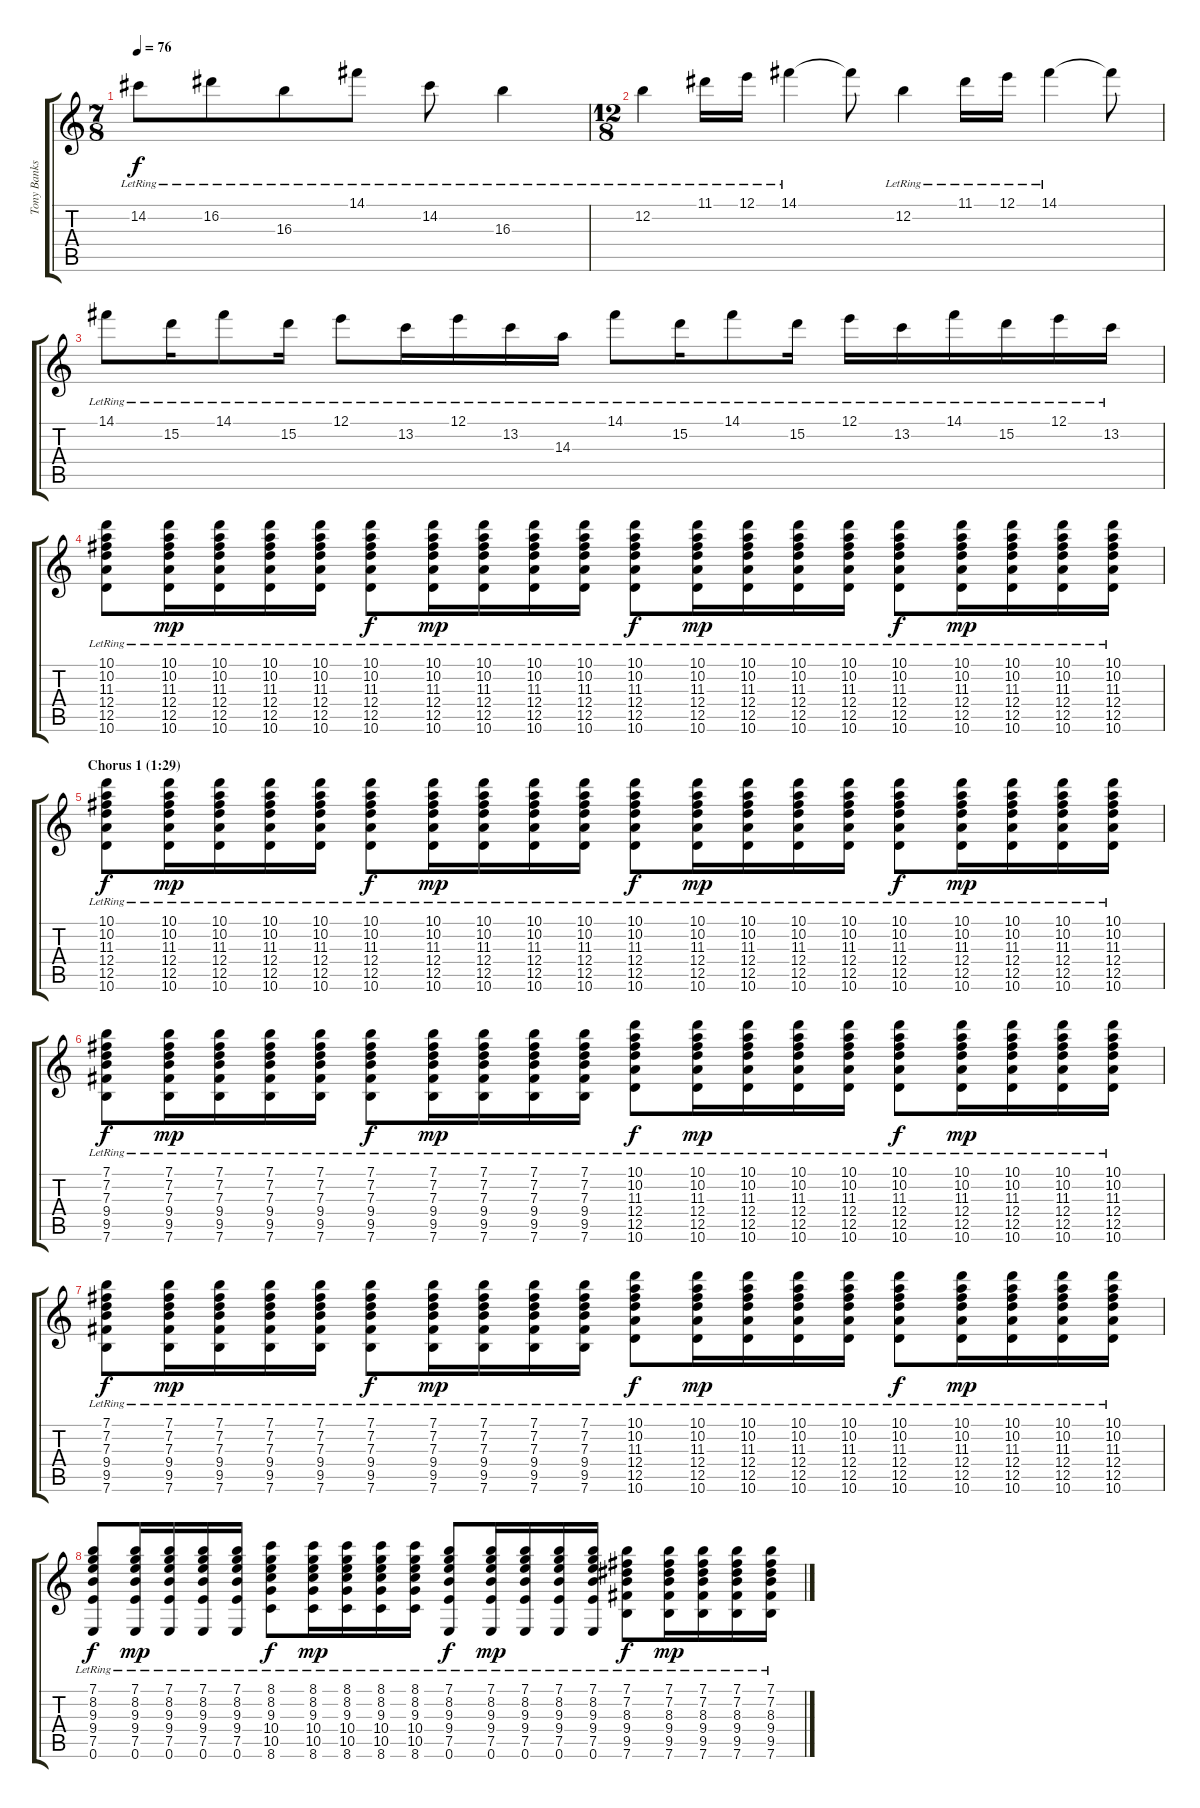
\track ("Tony Banks (12-string guitar 1)" "Tony Banks") {instrument acousticguitarsteel}
\staff {score tabs}
\tuning (E4 B3 G3 D3 A2 E2) {hide}
\ts (7 8)
\tempo 76
\clef g2
\ks c
14.2{lr}.8{dy f} 16.2{lr}.8 16.3{lr}.8 14.1{lr}.8 14.2{lr}.8 16.3{lr}.4 |
\ts (12 8)
12.2{lr}.4 11.1{lr}.16 12.1{lr}.16 14.1{lr}.4 14.1{t}.8 12.2{lr}.4 11.1{lr}.16 12.1{lr}.16 14.1{lr}.4 14.1{t}.8 |
14.1{lr}.8 15.2{lr}.16 14.1{lr}.8 15.2{lr}.16 12.1{lr}.8 13.2{lr}.16 12.1{lr}.16 13.2{lr}.16 14.3{lr}.16 14.1{lr}.8 15.2{lr}.16 14.1{lr}.8 15.2{lr}.16 12.1{lr}.16 13.2{lr}.16 14.1{lr}.16 15.2{lr}.16 12.1{lr}.16 13.2{lr}.16 |
(10.1{lr} 10.2{lr} 11.3{lr} 12.4{lr} 12.5{lr} 10.6{lr}).8 (10.1{lr} 10.2{lr} 11.3{lr} 12.4{lr} 12.5{lr} 10.6{lr}).16{dy mp} (10.1{lr} 10.2{lr} 11.3{lr} 12.4{lr} 12.5{lr} 10.6{lr}).16 (10.1{lr} 10.2{lr} 11.3{lr} 12.4{lr} 12.5{lr} 10.6{lr}).16 (10.1{lr} 10.2{lr} 11.3{lr} 12.4{lr} 12.5{lr} 10.6{lr}).16 (10.1{lr} 10.2{lr} 11.3{lr} 12.4{lr} 12.5{lr} 10.6{lr}).8{dy f} (10.1{lr} 10.2{lr} 11.3{lr} 12.4{lr} 12.5{lr} 10.6{lr}).16{dy mp} (10.1{lr} 10.2{lr} 11.3{lr} 12.4{lr} 12.5{lr} 10.6{lr}).16 (10.1{lr} 10.2{lr} 11.3{lr} 12.4{lr} 12.5{lr} 10.6{lr}).16 (10.1{lr} 10.2{lr} 11.3{lr} 12.4{lr} 12.5{lr} 10.6{lr}).16 (10.1{lr} 10.2{lr} 11.3{lr} 12.4{lr} 12.5{lr} 10.6{lr}).8{dy f} (10.1{lr} 10.2{lr} 11.3{lr} 12.4{lr} 12.5{lr} 10.6{lr}).16{dy mp} (10.1{lr} 10.2{lr} 11.3{lr} 12.4{lr} 12.5{lr} 10.6{lr}).16 (10.1{lr} 10.2{lr} 11.3{lr} 12.4{lr} 12.5{lr} 10.6{lr}).16 (10.1{lr} 10.2{lr} 11.3{lr} 12.4{lr} 12.5{lr} 10.6{lr}).16 (10.1{lr} 10.2{lr} 11.3{lr} 12.4{lr} 12.5{lr} 10.6{lr}).8{dy f} (10.1{lr} 10.2{lr} 11.3{lr} 12.4{lr} 12.5{lr} 10.6{lr}).16{dy mp} (10.1{lr} 10.2{lr} 11.3{lr} 12.4{lr} 12.5{lr} 10.6{lr}).16 (10.1{lr} 10.2{lr} 11.3{lr} 12.4{lr} 12.5{lr} 10.6{lr}).16 (10.1{lr} 10.2{lr} 11.3{lr} 12.4{lr} 12.5{lr} 10.6{lr}).16 |
\section ("" "Chorus 1 (1:29)")
(10.1{lr} 10.2{lr} 11.3{lr} 12.4{lr} 12.5{lr} 10.6{lr}).8{dy f} (10.1{lr} 10.2{lr} 11.3{lr} 12.4{lr} 12.5{lr} 10.6{lr}).16{dy mp} (10.1{lr} 10.2{lr} 11.3{lr} 12.4{lr} 12.5{lr} 10.6{lr}).16 (10.1{lr} 10.2{lr} 11.3{lr} 12.4{lr} 12.5{lr} 10.6{lr}).16 (10.1{lr} 10.2{lr} 11.3{lr} 12.4{lr} 12.5{lr} 10.6{lr}).16 (10.1{lr} 10.2{lr} 11.3{lr} 12.4{lr} 12.5{lr} 10.6{lr}).8{dy f} (10.1{lr} 10.2{lr} 11.3{lr} 12.4{lr} 12.5{lr} 10.6{lr}).16{dy mp} (10.1{lr} 10.2{lr} 11.3{lr} 12.4{lr} 12.5{lr} 10.6{lr}).16 (10.1{lr} 10.2{lr} 11.3{lr} 12.4{lr} 12.5{lr} 10.6{lr}).16 (10.1{lr} 10.2{lr} 11.3{lr} 12.4{lr} 12.5{lr} 10.6{lr}).16 (10.1{lr} 10.2{lr} 11.3{lr} 12.4{lr} 12.5{lr} 10.6{lr}).8{dy f} (10.1{lr} 10.2{lr} 11.3{lr} 12.4{lr} 12.5{lr} 10.6{lr}).16{dy mp} (10.1{lr} 10.2{lr} 11.3{lr} 12.4{lr} 12.5{lr} 10.6{lr}).16 (10.1{lr} 10.2{lr} 11.3{lr} 12.4{lr} 12.5{lr} 10.6{lr}).16 (10.1{lr} 10.2{lr} 11.3{lr} 12.4{lr} 12.5{lr} 10.6{lr}).16 (10.1{lr} 10.2{lr} 11.3{lr} 12.4{lr} 12.5{lr} 10.6{lr}).8{dy f} (10.1{lr} 10.2{lr} 11.3{lr} 12.4{lr} 12.5{lr} 10.6{lr}).16{dy mp} (10.1{lr} 10.2{lr} 11.3{lr} 12.4{lr} 12.5{lr} 10.6{lr}).16 (10.1{lr} 10.2{lr} 11.3{lr} 12.4{lr} 12.5{lr} 10.6{lr}).16 (10.1{lr} 10.2{lr} 11.3{lr} 12.4{lr} 12.5{lr} 10.6{lr}).16 |
(7.1{lr} 7.2{lr} 7.3{lr} 9.4{lr} 9.5{lr} 7.6{lr}).8{dy f} (7.1{lr} 7.2{lr} 7.3{lr} 9.4{lr} 9.5{lr} 7.6{lr}).16{dy mp} (7.1{lr} 7.2{lr} 7.3{lr} 9.4{lr} 9.5{lr} 7.6{lr}).16 (7.1{lr} 7.2{lr} 7.3{lr} 9.4{lr} 9.5{lr} 7.6{lr}).16 (7.1{lr} 7.2{lr} 7.3{lr} 9.4{lr} 9.5{lr} 7.6{lr}).16 (7.1{lr} 7.2{lr} 7.3{lr} 9.4{lr} 9.5{lr} 7.6{lr}).8{dy f} (7.1{lr} 7.2{lr} 7.3{lr} 9.4{lr} 9.5{lr} 7.6{lr}).16{dy mp} (7.1{lr} 7.2{lr} 7.3{lr} 9.4{lr} 9.5{lr} 7.6{lr}).16 (7.1{lr} 7.2{lr} 7.3{lr} 9.4{lr} 9.5{lr} 7.6{lr}).16 (7.1{lr} 7.2{lr} 7.3{lr} 9.4{lr} 9.5{lr} 7.6{lr}).16 (10.1{lr} 10.2{lr} 11.3{lr} 12.4{lr} 12.5{lr} 10.6{lr}).8{dy f} (10.1{lr} 10.2{lr} 11.3{lr} 12.4{lr} 12.5{lr} 10.6{lr}).16{dy mp} (10.1{lr} 10.2{lr} 11.3{lr} 12.4{lr} 12.5{lr} 10.6{lr}).16 (10.1{lr} 10.2{lr} 11.3{lr} 12.4{lr} 12.5{lr} 10.6{lr}).16 (10.1{lr} 10.2{lr} 11.3{lr} 12.4{lr} 12.5{lr} 10.6{lr}).16 (10.1{lr} 10.2{lr} 11.3{lr} 12.4{lr} 12.5{lr} 10.6{lr}).8{dy f} (10.1{lr} 10.2{lr} 11.3{lr} 12.4{lr} 12.5{lr} 10.6{lr}).16{dy mp} (10.1{lr} 10.2{lr} 11.3{lr} 12.4{lr} 12.5{lr} 10.6{lr}).16 (10.1{lr} 10.2{lr} 11.3{lr} 12.4{lr} 12.5{lr} 10.6{lr}).16 (10.1{lr} 10.2{lr} 11.3{lr} 12.4{lr} 12.5{lr} 10.6{lr}).16 |
(7.1{lr} 7.2{lr} 7.3{lr} 9.4{lr} 9.5{lr} 7.6{lr}).8{dy f} (7.1{lr} 7.2{lr} 7.3{lr} 9.4{lr} 9.5{lr} 7.6{lr}).16{dy mp} (7.1{lr} 7.2{lr} 7.3{lr} 9.4{lr} 9.5{lr} 7.6{lr}).16 (7.1{lr} 7.2{lr} 7.3{lr} 9.4{lr} 9.5{lr} 7.6{lr}).16 (7.1{lr} 7.2{lr} 7.3{lr} 9.4{lr} 9.5{lr} 7.6{lr}).16 (7.1{lr} 7.2{lr} 7.3{lr} 9.4{lr} 9.5{lr} 7.6{lr}).8{dy f} (7.1{lr} 7.2{lr} 7.3{lr} 9.4{lr} 9.5{lr} 7.6{lr}).16{dy mp} (7.1{lr} 7.2{lr} 7.3{lr} 9.4{lr} 9.5{lr} 7.6{lr}).16 (7.1{lr} 7.2{lr} 7.3{lr} 9.4{lr} 9.5{lr} 7.6{lr}).16 (7.1{lr} 7.2{lr} 7.3{lr} 9.4{lr} 9.5{lr} 7.6{lr}).16 (10.1{lr} 10.2{lr} 11.3{lr} 12.4{lr} 12.5{lr} 10.6{lr}).8{dy f} (10.1{lr} 10.2{lr} 11.3{lr} 12.4{lr} 12.5{lr} 10.6{lr}).16{dy mp} (10.1{lr} 10.2{lr} 11.3{lr} 12.4{lr} 12.5{lr} 10.6{lr}).16 (10.1{lr} 10.2{lr} 11.3{lr} 12.4{lr} 12.5{lr} 10.6{lr}).16 (10.1{lr} 10.2{lr} 11.3{lr} 12.4{lr} 12.5{lr} 10.6{lr}).16 (10.1{lr} 10.2{lr} 11.3{lr} 12.4{lr} 12.5{lr} 10.6{lr}).8{dy f} (10.1{lr} 10.2{lr} 11.3{lr} 12.4{lr} 12.5{lr} 10.6{lr}).16{dy mp} (10.1{lr} 10.2{lr} 11.3{lr} 12.4{lr} 12.5{lr} 10.6{lr}).16 (10.1{lr} 10.2{lr} 11.3{lr} 12.4{lr} 12.5{lr} 10.6{lr}).16 (10.1{lr} 10.2{lr} 11.3{lr} 12.4{lr} 12.5{lr} 10.6{lr}).16 |
(7.1{lr} 8.2{lr} 9.3{lr} 9.4{lr} 7.5{lr} 0.6{lr}).8{dy f} (7.1{lr} 8.2{lr} 9.3{lr} 9.4{lr} 7.5{lr} 0.6{lr}).16{dy mp} (7.1{lr} 8.2{lr} 9.3{lr} 9.4{lr} 7.5{lr} 0.6{lr}).16 (7.1{lr} 8.2{lr} 9.3{lr} 9.4{lr} 7.5{lr} 0.6{lr}).16 (7.1{lr} 8.2{lr} 9.3{lr} 9.4{lr} 7.5{lr} 0.6{lr}).16 (8.1{lr} 8.2{lr} 9.3{lr} 10.4{lr} 10.5{lr} 8.6{lr}).8{dy f} (8.1{lr} 8.2{lr} 9.3{lr} 10.4{lr} 10.5{lr} 8.6{lr}).16{dy mp} (8.1{lr} 8.2{lr} 9.3{lr} 10.4{lr} 10.5{lr} 8.6{lr}).16 (8.1{lr} 8.2{lr} 9.3{lr} 10.4{lr} 10.5{lr} 8.6{lr}).16 (8.1{lr} 8.2{lr} 9.3{lr} 10.4{lr} 10.5{lr} 8.6{lr}).16 (7.1{lr} 8.2{lr} 9.3{lr} 9.4{lr} 7.5{lr} 0.6{lr}).8{dy f} (7.1{lr} 8.2{lr} 9.3{lr} 9.4{lr} 7.5{lr} 0.6{lr}).16{dy mp} (7.1{lr} 8.2{lr} 9.3{lr} 9.4{lr} 7.5{lr} 0.6{lr}).16 (7.1{lr} 8.2{lr} 9.3{lr} 9.4{lr} 7.5{lr} 0.6{lr}).16 (7.1{lr} 8.2{lr} 9.3{lr} 9.4{lr} 7.5{lr} 0.6{lr}).16 (7.1{lr} 7.2{lr} 8.3{lr} 9.4{lr} 9.5{lr} 7.6{lr}).8{dy f} (7.1{lr} 7.2{lr} 8.3{lr} 9.4{lr} 9.5{lr} 7.6{lr}).16{dy mp} (7.1{lr} 7.2{lr} 8.3{lr} 9.4{lr} 9.5{lr} 7.6{lr}).16 (7.1{lr} 7.2{lr} 8.3{lr} 9.4{lr} 9.5{lr} 7.6{lr}).16 (7.1{lr} 7.2{lr} 8.3{lr} 9.4{lr} 9.5{lr} 7.6{lr}).16
